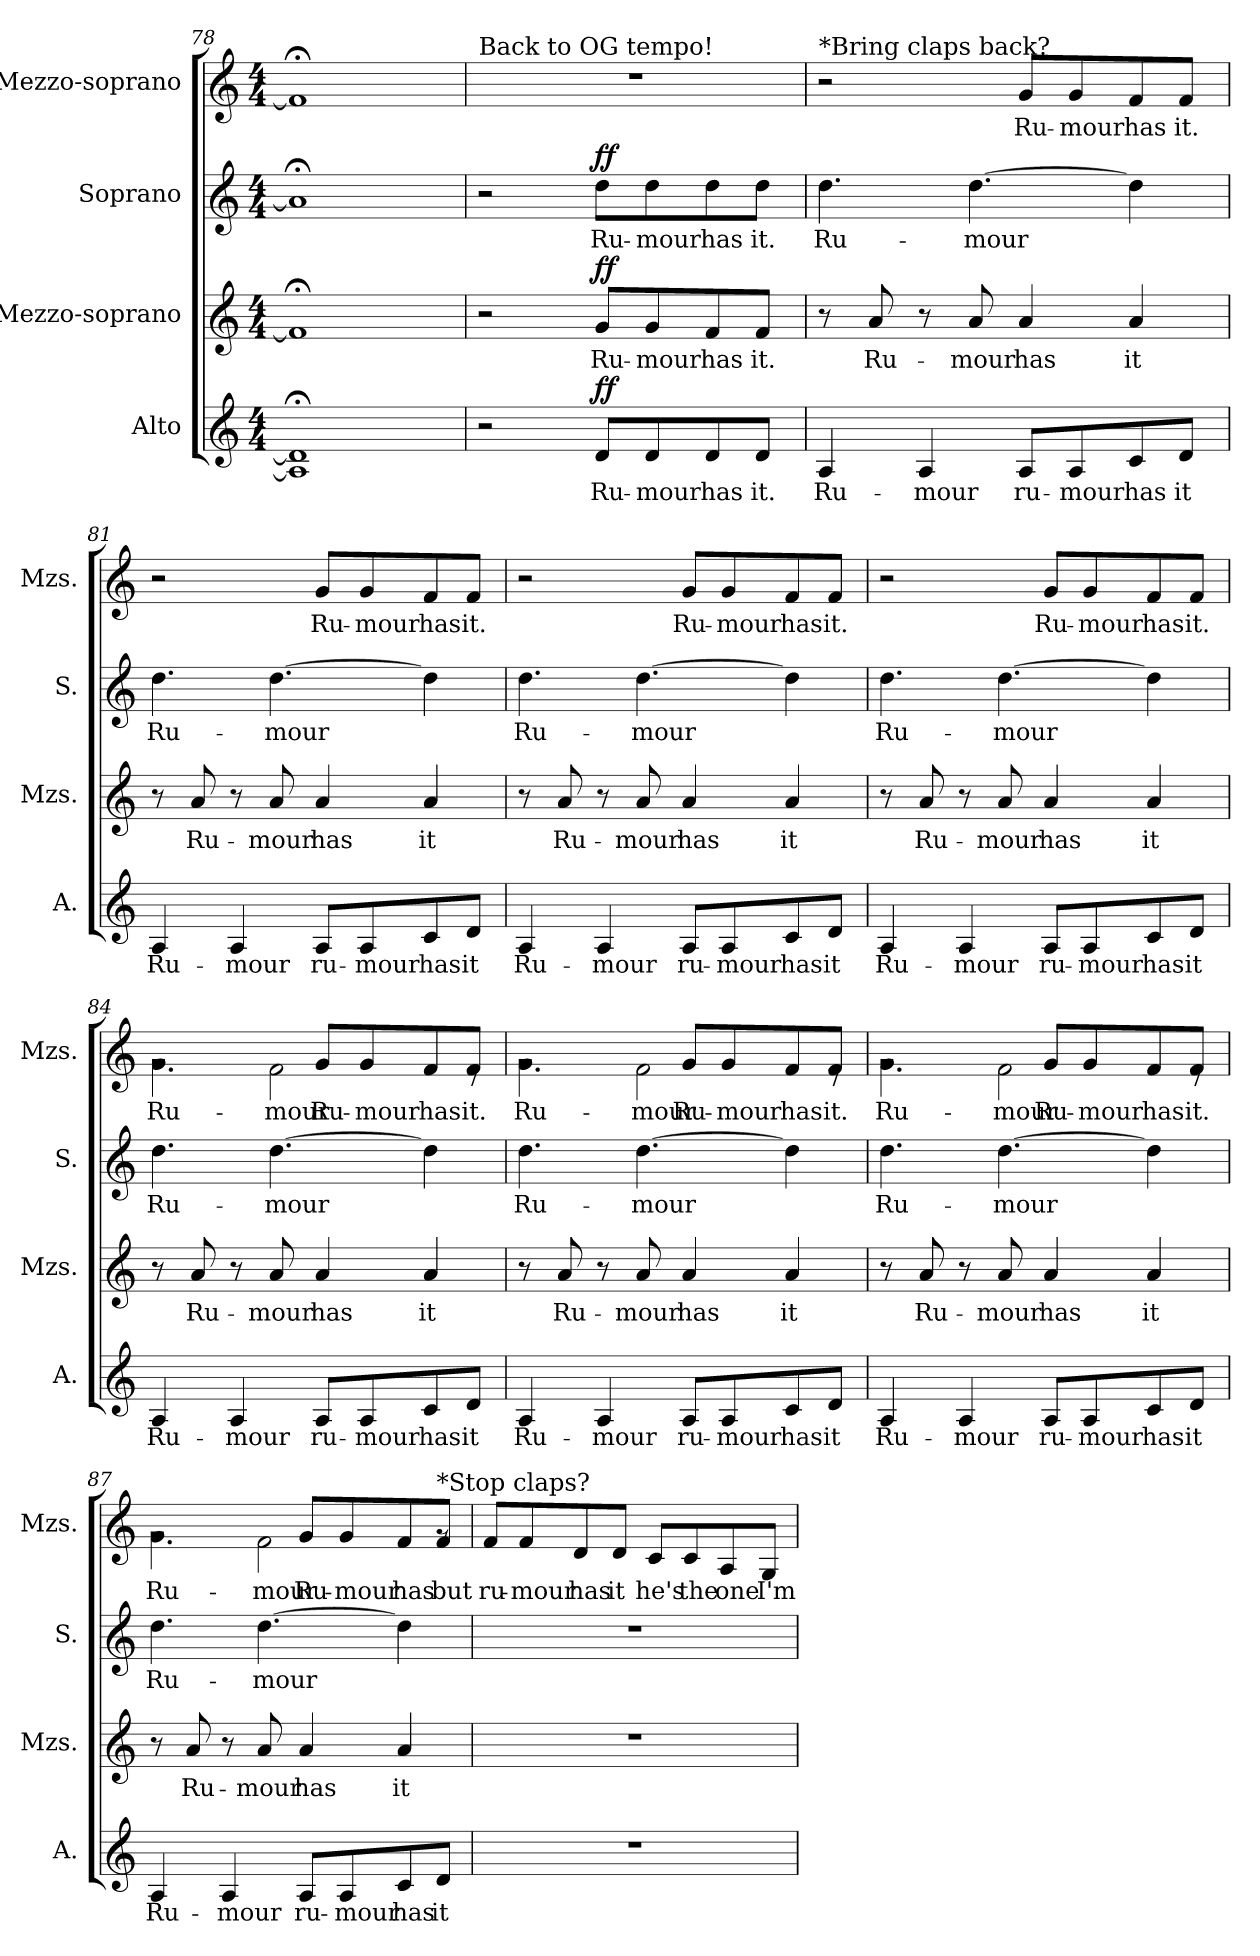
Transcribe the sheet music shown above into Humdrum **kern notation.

**kern	**text	**dynam	**kern	**text	**dynam	**kern	**text	**dynam	**kern	**text
*part4	*part4	*part4	*part3	*part3	*part3	*part2	*part2	*part2	*part1	*part1
*staff4	*staff4	*staff4	*staff3	*staff3	*staff3	*staff2	*staff2	*staff2	*staff1	*staff1
*I"Alto	*	*	*I"Mezzo-soprano	*	*	*I"Soprano	*	*	*I"Mezzo-soprano	*
*I'A.	*	*	*I'Mzs.	*	*	*I'S.	*	*	*I'Mzs.	*
*clefG2	*	*	*clefG2	*	*	*clefG2	*	*	*clefG2	*
*k[]	*	*	*k[]	*	*	*k[]	*	*	*k[]	*
*M4/4	*	*	*M4/4	*	*	*M4/4	*	*	*M4/4	*
=78	=78	=78	=78	=78	=78	=78	=78	=78	=78	=78
1A];< 1d];<	.	.	1f;<]	.	.	1a;<]	.	.	1f;<]	.
!!LO:LB:g=z
=79	=79	=79	=79	=79	=79	=79	=79	=79	=79	=79
*	*	*	*	*	*	*	*	*	*MM120	*
!	!	!	!	!	!	!	!	!	!LO:TX:a:t=Back to OG tempo!	!
2r	.	.	2r	.	.	2r	.	.	1r	.
!	!LO:LY:b	!LO:DY:a	!	!LO:LY:b	!LO:DY:a	!	!LO:LY:b	!LO:DY:a	!	!
8d/L	Ru-	ff	8g/L	Ru-	ff	8dd\L	Ru-	ff	.	.
!	!LO:LY:b	!	!	!LO:LY:b	!	!	!LO:LY:b	!	!	!
8d/	-mour	.	8g/	-mour	.	8dd\	-mour	.	.	.
!	!LO:LY:b	!	!	!LO:LY:b	!	!	!LO:LY:b	!	!	!
8d/	has	.	8f/	has	.	8dd\	has	.	.	.
!	!LO:LY:b	!	!	!LO:LY:b	!	!	!LO:LY:b	!	!	!
8d/J	it.	.	8f/J	it.	.	8dd\J	it.	.	.	.
=80	=80	=80	=80	=80	=80	=80	=80	=80	=80	=80
!	!	!	!	!	!	!	!	!	!LO:TX:a:t=*Bring claps back?	!
!	!LO:LY:b	!	!	!	!	!	!LO:LY:b	!	!	!
4A/	Ru-	.	8r	.	.	4.dd\	Ru-	.	2r	.
!	!	!	!	!LO:LY:b	!	!	!	!	!	!
.	.	.	8a/	Ru-	.	.	.	.	.	.
!	!LO:LY:b	!	!	!	!	!	!	!	!	!
4A/	-mour	.	8r	.	.	.	.	.	.	.
!	!	!	!	!LO:LY:b	!	!	!LO:LY:b	!	!	!
.	.	.	8a/	-mour	.	[4.dd\	-mour	.	.	.
!	!LO:LY:b	!	!	!LO:LY:b	!	!	!	!	!	!LO:LY:b
8A/L	ru-	.	4a/	has	.	.	.	.	8g/L	Ru-
!	!LO:LY:b	!	!	!	!	!	!	!	!	!LO:LY:b
8A/	-mour	.	.	.	.	.	.	.	8g/	-mour
!	!LO:LY:b	!	!	!LO:LY:b	!	!	!	!	!	!LO:LY:b
8c/	has	.	4a/	it	.	4dd\]	.	.	8f/	has
!	!LO:LY:b	!	!	!	!	!	!	!	!	!LO:LY:b
8d/J	it	.	.	.	.	.	.	.	8f/J	it.
=81	=81	=81	=81	=81	=81	=81	=81	=81	=81	=81
!	!LO:LY:b	!	!	!	!	!	!LO:LY:b	!	!	!
4A/	Ru-	.	8r	.	.	4.dd\	Ru-	.	2r	.
!	!	!	!	!LO:LY:b	!	!	!	!	!	!
.	.	.	8a/	Ru-	.	.	.	.	.	.
!	!LO:LY:b	!	!	!	!	!	!	!	!	!
4A/	-mour	.	8r	.	.	.	.	.	.	.
!	!	!	!	!LO:LY:b	!	!	!LO:LY:b	!	!	!
.	.	.	8a/	-mour	.	[4.dd\	-mour	.	.	.
!	!LO:LY:b	!	!	!LO:LY:b	!	!	!	!	!	!LO:LY:b
8A/L	ru-	.	4a/	has	.	.	.	.	8g/L	Ru-
!	!LO:LY:b	!	!	!	!	!	!	!	!	!LO:LY:b
8A/	-mour	.	.	.	.	.	.	.	8g/	-mour
!	!LO:LY:b	!	!	!LO:LY:b	!	!	!	!	!	!LO:LY:b
8c/	has	.	4a/	it	.	4dd\]	.	.	8f/	has
!	!LO:LY:b	!	!	!	!	!	!	!	!	!LO:LY:b
8d/J	it	.	.	.	.	.	.	.	8f/J	it.
!!LO:PB:g=z
=82	=82	=82	=82	=82	=82	=82	=82	=82	=82	=82
!	!LO:LY:b	!	!	!	!	!	!LO:LY:b	!	!	!
4A/	Ru-	.	8r	.	.	4.dd\	Ru-	.	2r	.
!	!	!	!	!LO:LY:b	!	!	!	!	!	!
.	.	.	8a/	Ru-	.	.	.	.	.	.
!	!LO:LY:b	!	!	!	!	!	!	!	!	!
4A/	-mour	.	8r	.	.	.	.	.	.	.
!	!	!	!	!LO:LY:b	!	!	!LO:LY:b	!	!	!
.	.	.	8a/	-mour	.	[4.dd\	-mour	.	.	.
!	!LO:LY:b	!	!	!LO:LY:b	!	!	!	!	!	!LO:LY:b
8A/L	ru-	.	4a/	has	.	.	.	.	8g/L	Ru-
!	!LO:LY:b	!	!	!	!	!	!	!	!	!LO:LY:b
8A/	-mour	.	.	.	.	.	.	.	8g/	-mour
!	!LO:LY:b	!	!	!LO:LY:b	!	!	!	!	!	!LO:LY:b
8c/	has	.	4a/	it	.	4dd\]	.	.	8f/	has
!	!LO:LY:b	!	!	!	!	!	!	!	!	!LO:LY:b
8d/J	it	.	.	.	.	.	.	.	8f/J	it.
=83	=83	=83	=83	=83	=83	=83	=83	=83	=83	=83
!	!LO:LY:b	!	!	!	!	!	!LO:LY:b	!	!	!
4A/	Ru-	.	8r	.	.	4.dd\	Ru-	.	2r	.
!	!	!	!	!LO:LY:b	!	!	!	!	!	!
.	.	.	8a/	Ru-	.	.	.	.	.	.
!	!LO:LY:b	!	!	!	!	!	!	!	!	!
4A/	-mour	.	8r	.	.	.	.	.	.	.
!	!	!	!	!LO:LY:b	!	!	!LO:LY:b	!	!	!
.	.	.	8a/	-mour	.	[4.dd\	-mour	.	.	.
!	!LO:LY:b	!	!	!LO:LY:b	!	!	!	!	!	!LO:LY:b
8A/L	ru-	.	4a/	has	.	.	.	.	8g/L	Ru-
!	!LO:LY:b	!	!	!	!	!	!	!	!	!LO:LY:b
8A/	-mour	.	.	.	.	.	.	.	8g/	-mour
!	!LO:LY:b	!	!	!LO:LY:b	!	!	!	!	!	!LO:LY:b
8c/	has	.	4a/	it	.	4dd\]	.	.	8f/	has
!	!LO:LY:b	!	!	!	!	!	!	!	!	!LO:LY:b
8d/J	it	.	.	.	.	.	.	.	8f/J	it.
=84	=84	=84	=84	=84	=84	=84	=84	=84	=84	=84
!	!LO:LY:b	!	!	!	!	!	!LO:LY:b	!	!	!LO:LY:b
*	*	*	*	*	*	*	*	*	*^	*
4A/	Ru-	.	8r	.	.	4.dd\	Ru-	.	2rg	4.g\	Ru-
!	!	!	!	!LO:LY:b	!	!	!	!	!	!	!
.	.	.	8a/	Ru-	.	.	.	.	.	.	.
!	!LO:LY:b	!	!	!	!	!	!	!	!	!	!
4A/	-mour	.	8r	.	.	.	.	.	.	.	.
!	!	!	!	!LO:LY:b	!	!	!LO:LY:b	!	!	!	!LO:LY:b
.	.	.	8a/	-mour	.	[4.dd\	-mour	.	.	2f\	-mour
!	!LO:LY:b	!	!	!LO:LY:b	!	!	!	!	!	!	!LO:LY:b
8A/L	ru-	.	4a/	has	.	.	.	.	8g/L	.	Ru-
!	!LO:LY:b	!	!	!	!	!	!	!	!	!	!LO:LY:b
8A/	-mour	.	.	.	.	.	.	.	8g/	.	-mour
!	!LO:LY:b	!	!	!LO:LY:b	!	!	!	!	!	!	!LO:LY:b
8c/	has	.	4a/	it	.	4dd\]	.	.	8f/	.	has
!	!LO:LY:b	!	!	!	!	!	!	!	!	!	!LO:LY:b
8d/J	it	.	.	.	.	.	.	.	8f/J	8re	it.
!!LO:LB:g=z	!!
=85	=85	=85	=85	=85	=85	=85	=85	=85	=85	=85	=85
!	!LO:LY:b	!	!	!	!	!	!LO:LY:b	!	!	!	!LO:LY:b
4A/	Ru-	.	8r	.	.	4.dd\	Ru-	.	2rg	4.g\	Ru-
!	!	!	!	!LO:LY:b	!	!	!	!	!	!	!
.	.	.	8a/	Ru-	.	.	.	.	.	.	.
!	!LO:LY:b	!	!	!	!	!	!	!	!	!	!
4A/	-mour	.	8r	.	.	.	.	.	.	.	.
!	!	!	!	!LO:LY:b	!	!	!LO:LY:b	!	!	!	!LO:LY:b
.	.	.	8a/	-mour	.	[4.dd\	-mour	.	.	2f\	-mour
!	!LO:LY:b	!	!	!LO:LY:b	!	!	!	!	!	!	!LO:LY:b
8A/L	ru-	.	4a/	has	.	.	.	.	8g/L	.	Ru-
!	!LO:LY:b	!	!	!	!	!	!	!	!	!	!LO:LY:b
8A/	-mour	.	.	.	.	.	.	.	8g/	.	-mour
!	!LO:LY:b	!	!	!LO:LY:b	!	!	!	!	!	!	!LO:LY:b
8c/	has	.	4a/	it	.	4dd\]	.	.	8f/	.	has
!	!LO:LY:b	!	!	!	!	!	!	!	!	!	!LO:LY:b
8d/J	it	.	.	.	.	.	.	.	8f/J	8re	it.
=86	=86	=86	=86	=86	=86	=86	=86	=86	=86	=86	=86
!	!LO:LY:b	!	!	!	!	!	!LO:LY:b	!	!	!	!LO:LY:b
4A/	Ru-	.	8r	.	.	4.dd\	Ru-	.	2rg	4.g\	Ru-
!	!	!	!	!LO:LY:b	!	!	!	!	!	!	!
.	.	.	8a/	Ru-	.	.	.	.	.	.	.
!	!LO:LY:b	!	!	!	!	!	!	!	!	!	!
4A/	-mour	.	8r	.	.	.	.	.	.	.	.
!	!	!	!	!LO:LY:b	!	!	!LO:LY:b	!	!	!	!LO:LY:b
.	.	.	8a/	-mour	.	[4.dd\	-mour	.	.	2f\	-mour
!	!LO:LY:b	!	!	!LO:LY:b	!	!	!	!	!	!	!LO:LY:b
8A/L	ru-	.	4a/	has	.	.	.	.	8g/L	.	Ru-
!	!LO:LY:b	!	!	!	!	!	!	!	!	!	!LO:LY:b
8A/	-mour	.	.	.	.	.	.	.	8g/	.	-mour
!	!LO:LY:b	!	!	!LO:LY:b	!	!	!	!	!	!	!LO:LY:b
8c/	has	.	4a/	it	.	4dd\]	.	.	8f/	.	has
!	!LO:LY:b	!	!	!	!	!	!	!	!	!	!LO:LY:b
8d/J	it	.	.	.	.	.	.	.	8f/J	8re	it.
=87	=87	=87	=87	=87	=87	=87	=87	=87	=87	=87	=87
!	!LO:LY:b	!	!	!	!	!	!LO:LY:b	!	!	!	!LO:LY:b
4A/	Ru-	.	8r	.	.	4.dd\	Ru-	.	2rg	4.g\	Ru-
!	!	!	!	!LO:LY:b	!	!	!	!	!	!	!
.	.	.	8a/	Ru-	.	.	.	.	.	.	.
!	!LO:LY:b	!	!	!	!	!	!	!	!	!	!
4A/	-mour	.	8r	.	.	.	.	.	.	.	.
!	!	!	!	!LO:LY:b	!	!	!LO:LY:b	!	!	!	!LO:LY:b
.	.	.	8a/	-mour	.	[4.dd\	-mour	.	.	2f\	-mour
!	!LO:LY:b	!	!	!LO:LY:b	!	!	!	!	!	!	!LO:LY:b
8A/L	ru-	.	4a/	has	.	.	.	.	8g/L	.	Ru-
!	!LO:LY:b	!	!	!	!	!	!	!	!	!	!LO:LY:b
8A/	-mour	.	.	.	.	.	.	.	8g/	.	-mour
!	!LO:LY:b	!	!	!LO:LY:b	!	!	!	!	!	!	!LO:LY:b
8c/	has	.	4a/	it	.	4dd\]	.	.	8f/	.	has
!	!	!	!	!	!	!	!	!	!LO:TX:a:t=*Stop claps?	!	!
!	!LO:LY:b	!	!	!	!	!	!	!	!	!	!LO:LY:b
8d/J	it	.	.	.	.	.	.	.	8f/J	8rg	but
!!LO:LB:g=z
=88	=88	=88	=88	=88	=88	=88	=88	=88	=88	=88	=88
!	!	!	!	!	!	!	!	!	!	!	!LO:LY:b
*	*	*	*	*	*	*	*	*	*v	*v	*
1r	.	.	1r	.	.	1r	.	.	8f/L	ru-
!	!	!	!	!	!	!	!	!	!	!LO:LY:b
.	.	.	.	.	.	.	.	.	8f/	-mour
!	!	!	!	!	!	!	!	!	!	!LO:LY:b
.	.	.	.	.	.	.	.	.	8d/	has
!	!	!	!	!	!	!	!	!	!	!LO:LY:b
.	.	.	.	.	.	.	.	.	8d/J	it
!	!	!	!	!	!	!	!	!	!	!LO:LY:b
.	.	.	.	.	.	.	.	.	8c/L	he's
!	!	!	!	!	!	!	!	!	!	!LO:LY:b
.	.	.	.	.	.	.	.	.	8c/	the
!	!	!	!	!	!	!	!	!	!	!LO:LY:b
.	.	.	.	.	.	.	.	.	8A/	one
!	!	!	!	!	!	!	!	!	!	!LO:LY:b
.	.	.	.	.	.	.	.	.	8G/J	I'm
=	=	=	=	=	=	=	=	=	=	=
*-	*-	*-	*-	*-	*-	*-	*-	*-	*-	*-
